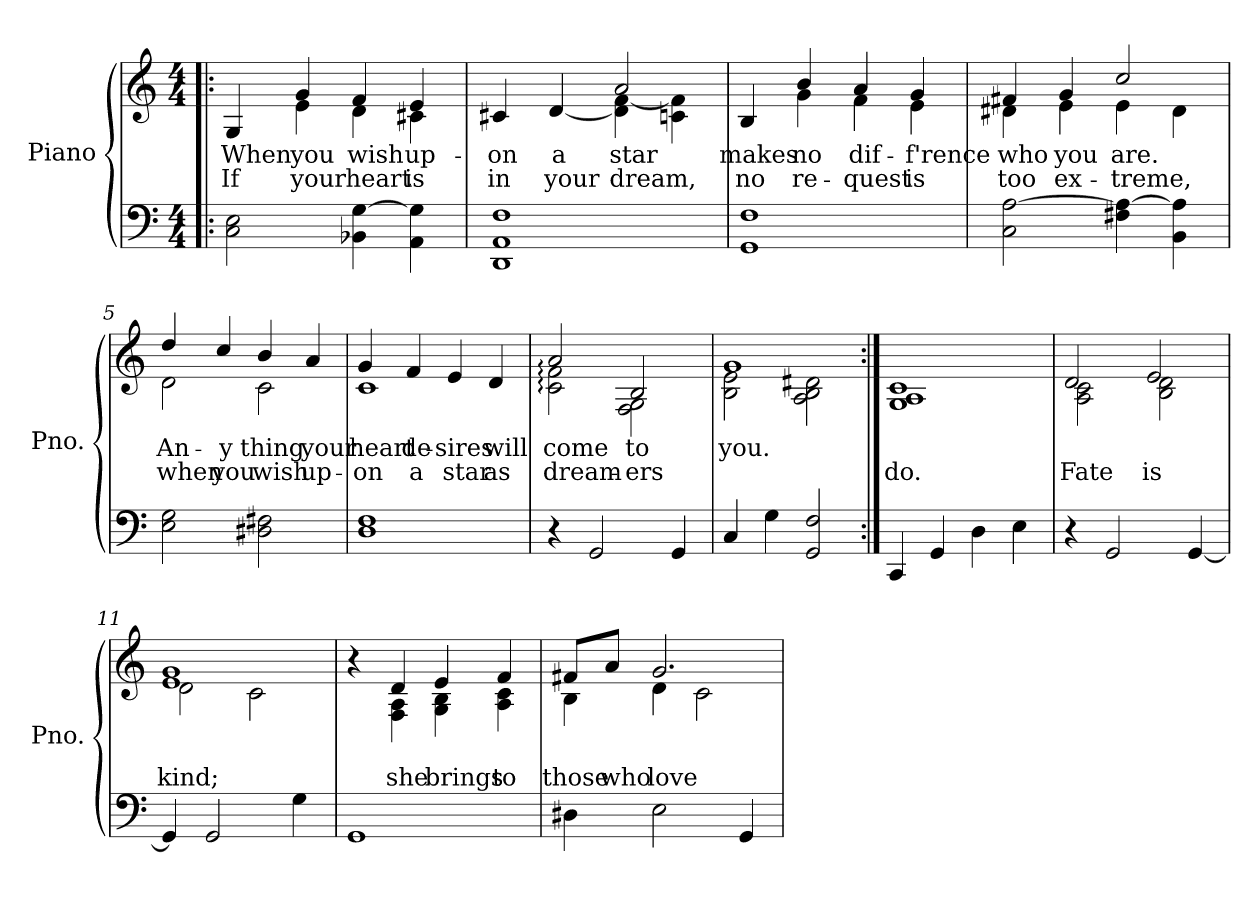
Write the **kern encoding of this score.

**kern	**kern	**text	**text
*part1	*part1	*part1	*part1
*staff2	*staff1	*staff1	*staff1
*I"Piano	*	*	*
*I'Pno.	*	*	*
*clefF4	*clefG2	*	*
*k[]	*k[]	*	*
*M4/4	*M4/4	*	*
*MM120	*MM120	*	*
=1!|:	=1!|:	=1!|:	=1!|:
!	!	!LO:LY:b	!LO:LY:b
*	*^	*	*
2C\ 2E\	4G/	4ryy	When	If
!	!	!	!LO:LY:b	!LO:LY:b
.	4g/	4e\	you	your
!	!	!	!LO:LY:b	!LO:LY:b
4BB-X\ [4G\	4f/	4d\	wish	heart
!	!	!	!LO:LY:b	!LO:LY:b
4AA\ 4G\]	4e/	4c#X\	up-	is
=2	=2	=2	=2	=2
!	!	!	!LO:LY:b	!LO:LY:b
1DD 1AA 1F	4c#X/	2ryy	-on	in
!	!	!	!LO:LY:b	!LO:LY:b
.	[4d/	.	a	your
!	!	!	!LO:LY:b	!LO:LY:b
.	2a/	4d\] [4f\	star	dream,
.	.	4cn\ 4f\]	.	.
=3	=3	=3	=3	=3
!	!	!	!LO:LY:b	!LO:LY:b
1GG 1F	4B/	4ryy	makes	no
!	!	!	!LO:LY:b	!LO:LY:b
.	4b/	4g\	no	re-
!	!	!	!LO:LY:b	!LO:LY:b
.	4a/	4f\	dif-	-quest
!	!	!	!LO:LY:b	!LO:LY:b
.	4g/	4e\	-f'rence	is
=4	=4	=4	=4	=4
!	!	!	!LO:LY:b	!LO:LY:b
2C\ [2A\	4f#X/	4d#X\	who	too
!	!	!	!LO:LY:b	!LO:LY:b
.	4g/	4e\	you	ex-
!	!	!	!LO:LY:b	!LO:LY:b
4F#X\ 4A\_	2cc/	4e\	are.	-treme,
4BB\ 4A\]	.	4d#\	.	.
!!LO:LB:g=z	!!
=5	=5	=5	=5	=5
!	!	!	!LO:LY:b	!LO:LY:b
2E\ 2G\	4dd/	2d\	An-	when
!	!	!	!LO:LY:b	!LO:LY:b
.	4cc/	.	-y	you
!	!	!	!LO:LY:b	!LO:LY:b
2D#X\ 2F#X\	4b/	2c\	thing	wish
!	!	!	!LO:LY:b	!LO:LY:b
.	4a/	.	your	up-
=6	=6	=6	=6	=6
!	!	!	!LO:LY:b	!LO:LY:b
1D 1F	4g/	1c	heart	-on
!	!	!	!LO:LY:b	!LO:LY:b
.	4f/	.	de-	a
!	!	!	!LO:LY:b	!LO:LY:b
.	4e/	.	-sires	star
!	!	!	!LO:LY:b	!LO:LY:b
.	4d/	.	will	as
=7	=7	=7	=7	=7
!	!	!	!LO:LY:b	!LO:LY:b
4r	2a:/	2c\: 2f\:	come	dream-
2GG/	.	.	.	.
!	!	!	!LO:LY:b	!LO:LY:b
.	2B/	2F\ 2G\	to	-ers
4GG/	.	.	.	.
=8	=8	=8	=8	=8
!	!	!	!LO:LY:b	!
4C/	1g	2B\ 2e\	you.	.
4G\	.	.	.	.
2GG/ 2F/	.	2A\ 2B\ 2d#X\	.	.
=9:|!	=9:|!	=9:|!	=9:|!	=9:|!
!	!	!	!	!LO:LY:b
*	*v	*v	*	*
4CC/	1G 1A 1c	.	do.
4GG/	.	.	.
4D\	.	.	.
4E\	.	.	.
=10	=10	=10	=10
!	!	!	!LO:LY:b
*	*^	*	*
4r	2d/	2A\ 2c\	.	Fate
2GG/	.	.	.	.
!	!	!	!	!LO:LY:b
.	2e/	2B\ 2d\	.	is
[4GG/	.	.	.	.
!!LO:LB:g=z	!!
=11	=11	=11	=11	=11
!	!	!	!	!LO:LY:b
4GG/]	1e 1g	2d\	.	kind;
2GG/	.	.	.	.
.	.	2c\	.	.
4G\	.	.	.	.
!!LO:LB:g=z	!!
=12	=12	=12	=12	=12
1GG	4r	4ryy	.	.
!	!	!	!	!LO:LY:b
.	4d/	4F\ 4A\	.	she
!	!	!	!	!LO:LY:b
.	4e/	4G\ 4B\	.	brings
!	!	!	!	!LO:LY:b
.	4f/	4A\ 4c\	.	to
=13	=13	=13	=13	=13
!	!	!	!	!LO:LY:b
4D#X\	8f#X/L	4B\	.	those
!	!	!	!	!LO:LY:b
.	8a/J	.	.	who
!	!	!	!	!LO:LY:b
2E\	2.g/	4d\	.	love
.	.	2c\	.	.
4GG/	.	.	.	.
*	*v	*v	*	*
=	=	=	=
*-	*-	*-	*-
